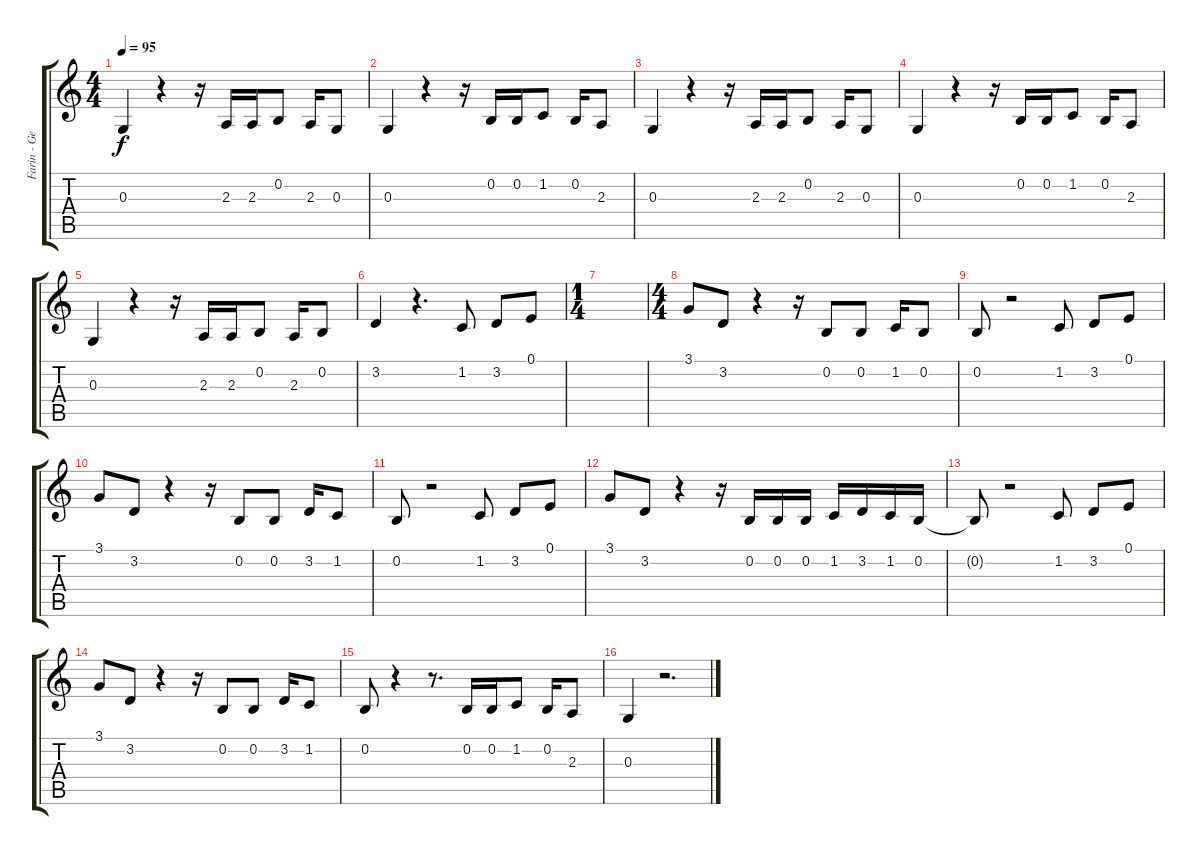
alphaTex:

\track ("Farin - Gesang" "Farin - Ge") {instrument oboe}
\staff {score tabs}
\tuning (E4 B3 G3 D3 A2 E2) {hide}
\ts (4 4)
\tempo 95
\clef g2
\ks c
0.3.4{dy f} r.4 r.16 2.3.16 2.3.16 0.2.8 2.3.16 0.3.8 |
0.3.4 r.4 r.16 0.2.16 0.2.16 1.2.8 0.2.16 2.3.8 |
0.3.4 r.4 r.16 2.3.16 2.3.16 0.2.8 2.3.16 0.3.8 |
0.3.4 r.4 r.16 0.2.16 0.2.16 1.2.8 0.2.16 2.3.8 |
0.3.4 r.4 r.16 2.3.16 2.3.16 0.2.8 2.3.16 0.2.8 |
3.2.4 r.4{d} 1.2.8 3.2.8 0.1.8 |
\ts (1 4)
|
\ts (4 4)
3.1.8 3.2.8 r.4 r.16 0.2.8 0.2.8 1.2.16 0.2.8 |
0.2.8 r.2 1.2.8 3.2.8 0.1.8 |
3.1.8 3.2.8 r.4 r.16 0.2.8 0.2.8 3.2.16 1.2.8 |
0.2.8 r.2 1.2.8 3.2.8 0.1.8 |
3.1.8 3.2.8 r.4 r.16 0.2.16 0.2.16 0.2.16 1.2.16 3.2.16 1.2.16 0.2.16 |
0.2{t}.8 r.2 1.2.8 3.2.8 0.1.8 |
3.1.8 3.2.8 r.4 r.16 0.2.8 0.2.8 3.2.16 1.2.8 |
0.2.8 r.4 r.8{d} 0.2.16 0.2.16 1.2.8 0.2.16 2.3.8 |
0.3.4 r.2{d}
